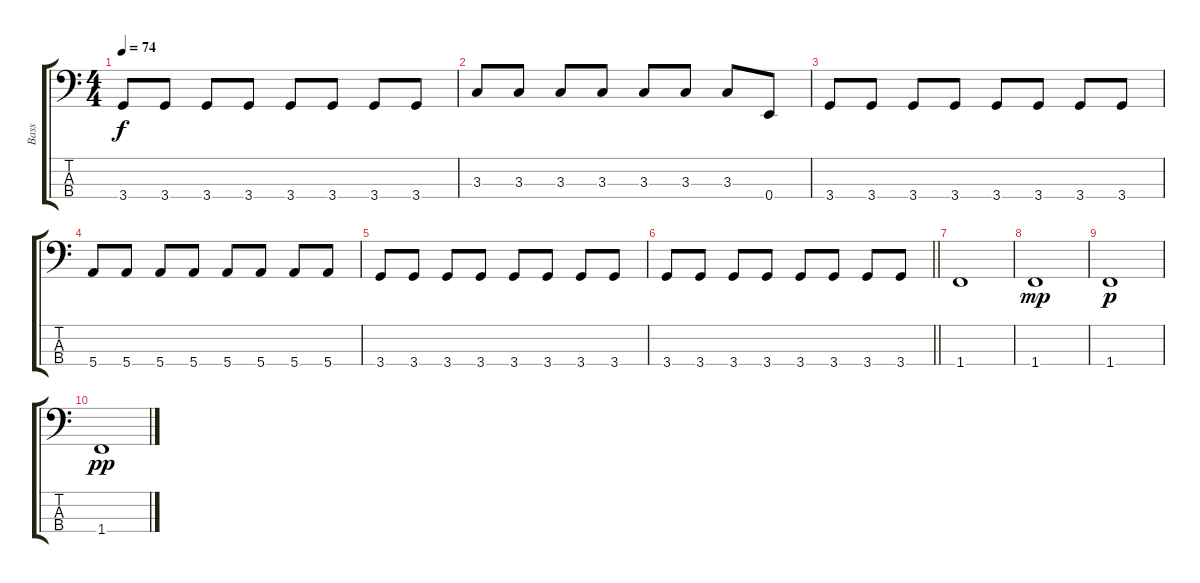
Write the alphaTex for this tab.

\track ("Bass" "Bass") {instrument electricbassfinger}
\staff {score tabs}
\tuning (G2 D2 A1 E1) {hide}
\ts (4 4)
\tempo 74
\clef f4
\ks c
3.4.8{dy f} 3.4.8 3.4.8 3.4.8 3.4.8 3.4.8 3.4.8 3.4.8 |
3.3.8 3.3.8 3.3.8 3.3.8 3.3.8 3.3.8 3.3.8 0.4.8 |
3.4.8 3.4.8 3.4.8 3.4.8 3.4.8 3.4.8 3.4.8 3.4.8 |
5.4.8 5.4.8 5.4.8 5.4.8 5.4.8 5.4.8 5.4.8 5.4.8 |
3.4.8 3.4.8 3.4.8 3.4.8 3.4.8 3.4.8 3.4.8 3.4.8 |
\barLineRight lightlight
3.4.8 3.4.8 3.4.8 3.4.8 3.4.8 3.4.8 3.4.8 3.4.8 |
1.4.1 |
1.4.1{dy mp} |
1.4.1{dy p} |
1.4.1{dy pp}
